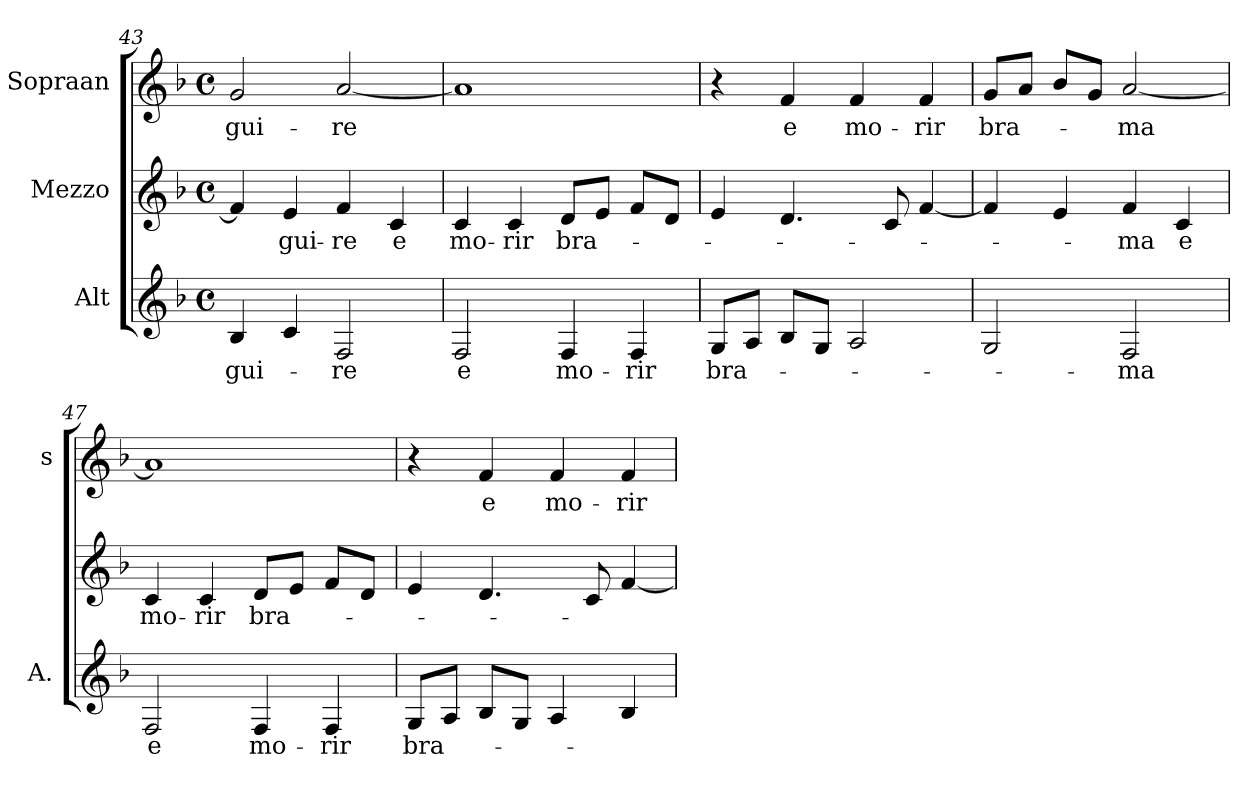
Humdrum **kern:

**kern	**text	**kern	**text	**kern	**text
*part3	*part3	*part2	*part2	*part1	*part1
*staff3	*staff3	*staff2	*staff2	*staff1	*staff1
*I"Alt	*	*I"Mezzo	*	*I"Sopraan	*
*I'A.	*	*	*	*I's	*
*clefG2	*	*clefG2	*	*clefG2	*
*k[b-]	*	*k[b-]	*	*k[b-]	*
*F:	*	*F:	*	*F:	*
*M4/4	*	*M4/4	*	*M4/4	*
*met(c)	*	*met(c)	*	*met(c)	*
=43	=43	=43	=43	=43	=43
!	!LO:LY:b:color=#000000	!	!	!	!
!	!	!	!	!	!LO:LY:b:color=#000000
4B-i/	-gui-	4fi/]	.	2gi/	-gui-
!	!	!	!LO:LY:b:color=#000000	!	!
4ci/	.	4ei/	-gui-	.	.
!	!LO:LY:b:color=#000000	!	!	!	!
!	!	!	!LO:LY:b:color=#000000	!	!
!	!	!	!	!	!LO:LY:b:color=#000000
2Fi/	-re	4fi/	-re	[<2ai/	-re
!	!	!	!LO:LY:b:color=#000000	!	!
.	.	4ci/	e	.	.
=44	=44	=44	=44	=44	=44
!	!LO:LY:b:color=#000000	!	!	!	!
!	!	!	!LO:LY:b:color=#000000	!	!
2Fi/	e	4ci/	mo-	1ai]	.
!	!	!	!LO:LY:b:color=#000000	!	!
.	.	4ci/	-rir	.	.
!	!LO:LY:b:color=#000000	!	!	!	!
!	!	!	!LO:LY:b:color=#000000	!	!
4Fi/	mo-	8di/L	bra-	.	.
.	.	8ei/J	.	.	.
!	!LO:LY:b:color=#000000	!	!	!	!
4Fi/	-rir	8fi/L	.	.	.
.	.	8di/J	.	.	.
=45	=45	=45	=45	=45	=45
!	!LO:LY:b:color=#000000	!	!	!	!
8Gi/L	bra-	4ei/	.	4r	.
8Ai/J	.	.	.	.	.
!	!	!	!	!	!LO:LY:b:color=#000000
8B-i/L	.	4.di/	.	4fi/	e
8Gi/J	.	.	.	.	.
!	!	!	!	!	!LO:LY:b:color=#000000
2Ai/	.	.	.	4fi/	mo-
.	.	8ci/	.	.	.
!	!	!	!	!	!LO:LY:b:color=#000000
.	.	[<4fi/	.	4fi/	-rir
!!LO:LB:g=z
=46	=46	=46	=46	=46	=46
!	!	!	!	!	!LO:LY:b:color=#000000
2Gi/	.	4fi/]	.	8gi/L	bra-
.	.	.	.	8ai/J	.
.	.	4ei/	.	8b-i/L	.
.	.	.	.	8gi/J	.
!	!LO:LY:b:color=#000000	!	!	!	!
!	!	!	!LO:LY:b:color=#000000	!	!
!	!	!	!	!	!LO:LY:b:color=#000000
2Fi/	-ma	4fi/	-ma	[<2ai/	-ma
!	!	!	!LO:LY:b:color=#000000	!	!
.	.	4ci/	e	.	.
=47	=47	=47	=47	=47	=47
!	!LO:LY:b:color=#000000	!	!	!	!
!	!	!	!LO:LY:b:color=#000000	!	!
2Fi/	e	4ci/	mo-	1ai]	.
!	!	!	!LO:LY:b:color=#000000	!	!
.	.	4ci/	-rir	.	.
!	!LO:LY:b:color=#000000	!	!	!	!
!	!	!	!LO:LY:b:color=#000000	!	!
4Fi/	mo-	8di/L	bra-	.	.
.	.	8ei/J	.	.	.
!	!LO:LY:b:color=#000000	!	!	!	!
4Fi/	-rir	8fi/L	.	.	.
.	.	8di/J	.	.	.
=48	=48	=48	=48	=48	=48
!	!LO:LY:b:color=#000000	!	!	!	!
8Gi/L	bra-	4ei/	.	4r	.
8Ai/J	.	.	.	.	.
!	!	!	!	!	!LO:LY:b:color=#000000
8B-i/L	.	4.di/	.	4fi/	e
8Gi/J	.	.	.	.	.
!	!	!	!	!	!LO:LY:b:color=#000000
4Ai/	.	.	.	4fi/	mo-
.	.	8ci/	.	.	.
!	!	!	!	!	!LO:LY:b:color=#000000
4B-i/	.	[<4fi/	.	4fi/	-rir
=	=	=	=	=	=
*-	*-	*-	*-	*-	*-
